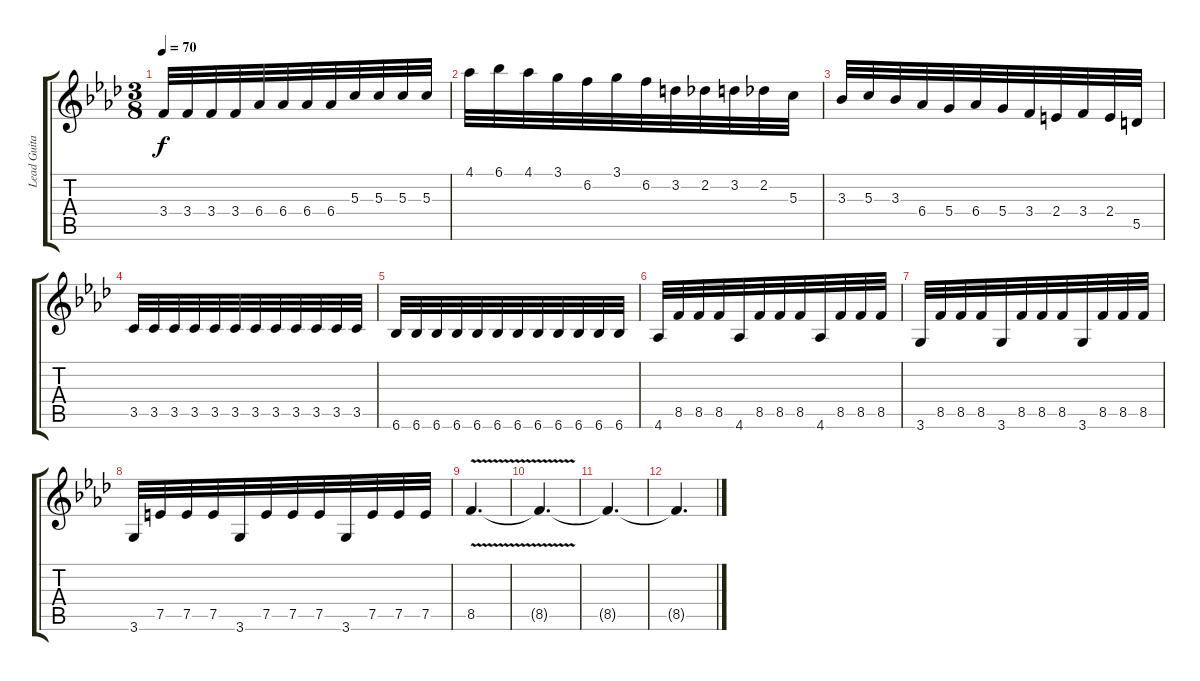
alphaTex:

\track ("Lead Guitar" "Lead Guita") {instrument overdrivenguitar}
\staff {score tabs}
\tuning (E4 B3 G3 D3 A2 E2) {hide}
\ts (3 8)
\tempo 70
\clef g2
\ks ab
3.4.32{dy f} 3.4.32 3.4.32 3.4.32 6.4.32 6.4.32 6.4.32 6.4.32 5.3.32 5.3.32 5.3.32 5.3.32 |
4.1.32 6.1.32 4.1.32 3.1.32 6.2.32 3.1.32 6.2.32 3.2.32 2.2.32 3.2.32 2.2.32 5.3.32 |
3.3.32 5.3.32 3.3.32 6.4.32 5.4.32 6.4.32 5.4.32 3.4.32 2.4.32 3.4.32 2.4.32 5.5.32 |
3.5.32 3.5.32 3.5.32 3.5.32 3.5.32 3.5.32 3.5.32 3.5.32 3.5.32 3.5.32 3.5.32 3.5.32 |
6.6.32 6.6.32 6.6.32 6.6.32 6.6.32 6.6.32 6.6.32 6.6.32 6.6.32 6.6.32 6.6.32 6.6.32 |
4.6.32 8.5.32 8.5.32 8.5.32 4.6.32 8.5.32 8.5.32 8.5.32 4.6.32 8.5.32 8.5.32 8.5.32 |
3.6.32 8.5.32 8.5.32 8.5.32 3.6.32 8.5.32 8.5.32 8.5.32 3.6.32 8.5.32 8.5.32 8.5.32 |
3.6.32 7.5.32 7.5.32 7.5.32 3.6.32 7.5.32 7.5.32 7.5.32 3.6.32 7.5.32 7.5.32 7.5.32 |
8.5{v}.4{d} |
8.5{t}.4{d volume 0} |
8.5{t}.4{d} |
8.5{t}.4{d}
